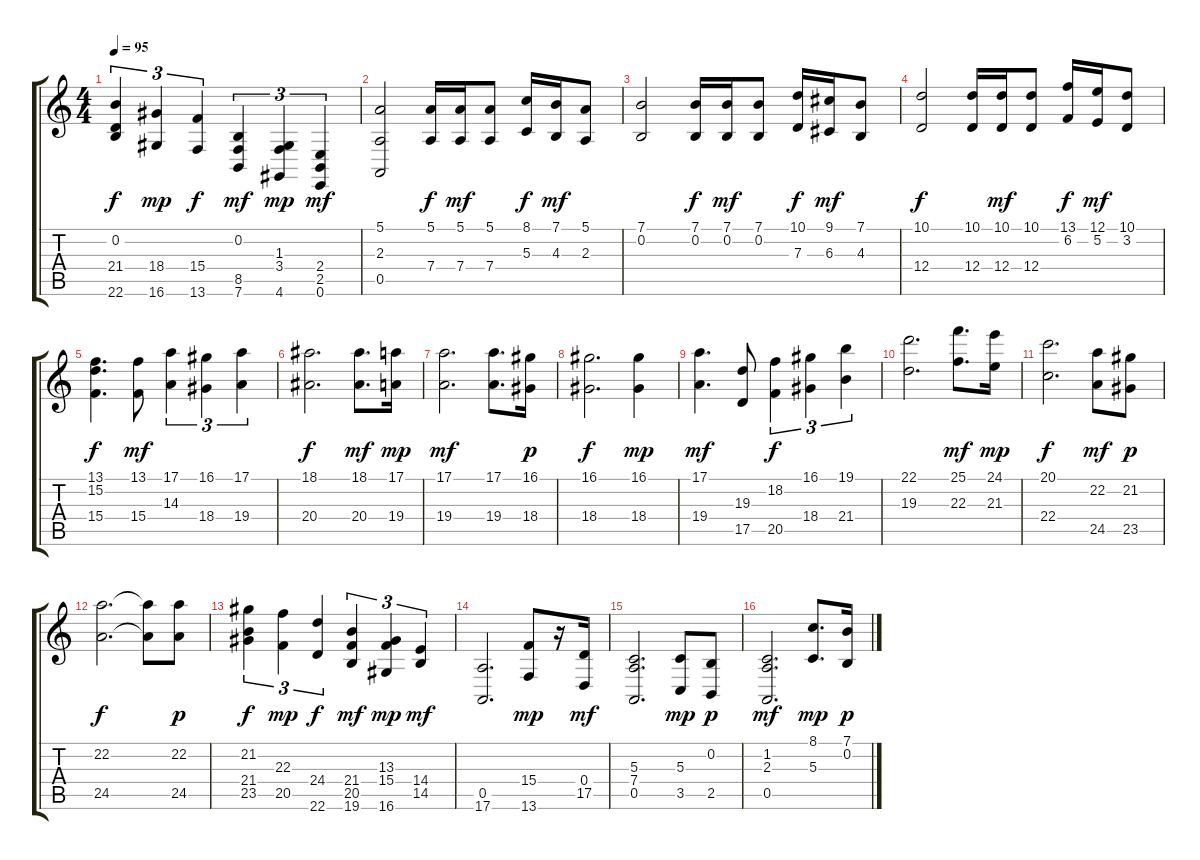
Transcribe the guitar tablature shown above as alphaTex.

\track "" {instrument acousticgrandpiano}
\staff {score tabs}
\tuning (E4 B3 G3 D3 A2 E2) {hide}
\ts (4 4)
\tempo 95
\clef g2
\ks c
(0.2 21.4 22.6).4{tu (3 2) dy f} (18.4 16.6).4{tu (3 2) dy mp} (15.4 13.6).4{tu (3 2) dy f} (0.2 8.5 7.6).4{tu (3 2) dy mf} (1.3 3.4 4.6).4{tu (3 2) dy mp} (2.4 2.5 0.6).4{tu (3 2) dy mf} |
(5.1 2.3 0.5).2 (5.1 7.4).16{dy f} (5.1 7.4).16{dy mf} (5.1 7.4).8 (8.1 5.3).16{dy f} (7.1 4.3).16{dy mf} (5.1 2.3).8 |
(7.1 0.2).2 (7.1 0.2).16{dy f} (7.1 0.2).16{dy mf} (7.1 0.2).8 (10.1 7.3).16{dy f} (9.1 6.3).16{dy mf} (7.1 4.3).8 |
(10.1 12.4).2{dy f} (10.1 12.4).16 (10.1 12.4).16{dy mf} (10.1 12.4).8 (13.1 6.2).16{dy f} (12.1 5.2).16{dy mf} (10.1 3.2).8 |
(13.1 15.2 15.4).4{d dy f} (13.1 15.4).8{dy mf} (17.1 14.3).4{tu (3 2)} (16.1 18.4).4{tu (3 2)} (17.1 19.4).4{tu (3 2)} |
(18.1 20.4).2{d dy f} (18.1 20.4).8{d dy mf} (17.1 19.4).16{dy mp} |
(17.1 19.4).2{d dy mf} (17.1 19.4).8{d} (16.1 18.4).16{dy p} |
(16.1 18.4).2{d dy f} (16.1 18.4).4{dy mp} |
(17.1 19.4).4{d dy mf} (19.3 17.5).8 (18.2 20.5).4{tu (3 2) dy f} (16.1 18.4).4{tu (3 2)} (19.1 21.4).4{tu (3 2)} |
(22.1 19.3).2{d} (25.1 22.3).8{d dy mf} (24.1 21.3).16{dy mp} |
(20.1 22.4).2{d dy f} (22.2 24.5).8{dy mf} (21.2 23.5).8{dy p} |
(22.2 24.5).2{d dy f} (22.2{t} 24.5{t}).8 (22.2 24.5).8{dy p} |
(21.2 21.4 23.5).4{tu (3 2) dy f} (22.3 20.5).4{tu (3 2) dy mp} (24.4 22.6).4{tu (3 2) dy f} (21.4 20.5 19.6).4{tu (3 2) dy mf} (13.3 15.4 16.6).4{tu (3 2) dy mp} (14.4 14.5).4{tu (3 2) dy mf} |
(0.5 17.6).2{d} (15.4 13.6).8{dy mp} r.16 (0.4 17.5).16{dy mf} |
(5.3 7.4 0.5).2{d} (5.3 3.5).8{dy mp} (0.2 2.5).8{dy p} |
(1.2 2.3 0.5).2{d dy mf} (8.1 5.3).8{d dy mp} (7.1 0.2).16{dy p}
